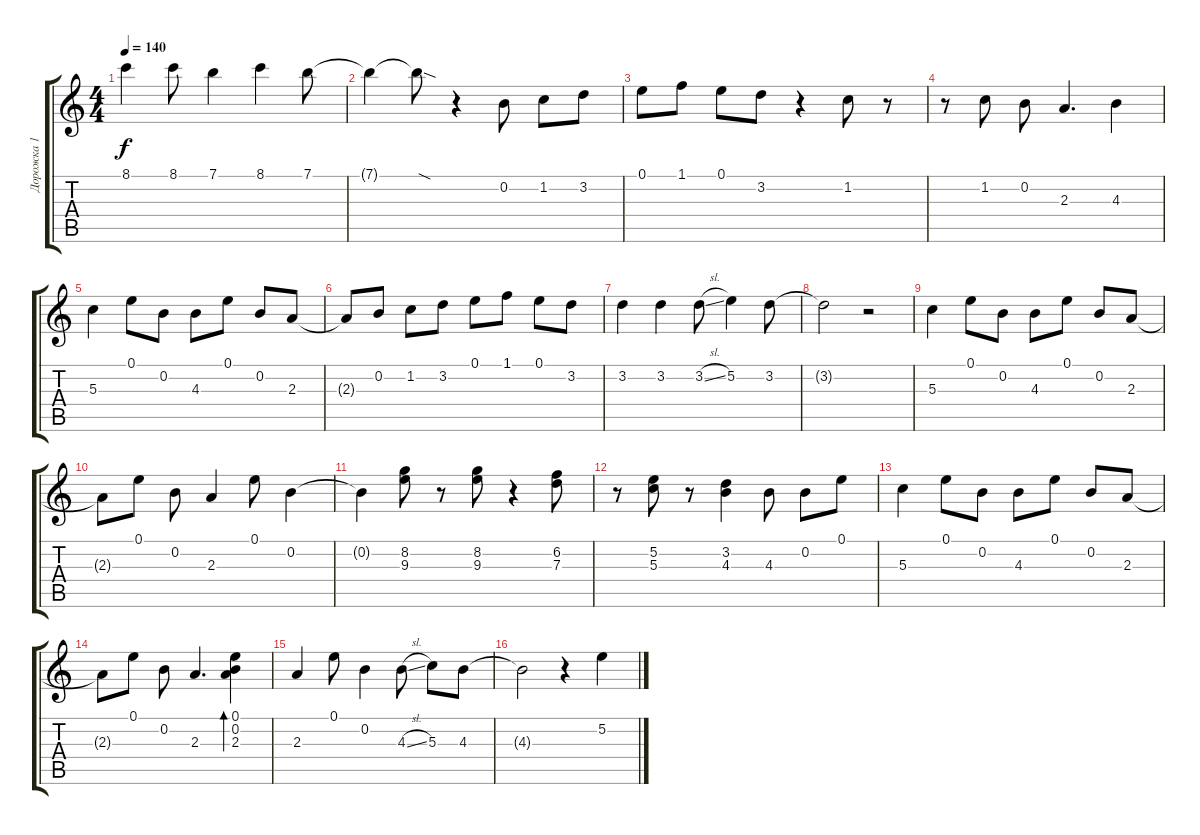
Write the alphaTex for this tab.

\track ("Дорожка 1" "Дорожка 1") {instrument acousticguitarnylon}
\staff {score tabs}
\tuning (E4 B3 G3 D3 A2 E2) {hide}
\ts (4 4)
\tempo 140
\clef g2
\ks c
8.1.4{dy f} 8.1.8 7.1.4 8.1.4 7.1.8 |
7.1{t}.4 7.1{sod t}.8 r.4 0.2.8 1.2.8 3.2.8 |
0.1.8 1.1.8 0.1.8 3.2.8 r.4 1.2.8 r.8 |
r.8 1.2.8 0.2.8 2.3.4{d} 4.3.4 |
5.3.4 0.1.8 0.2.8 4.3.8 0.1.8 0.2.8 2.3.8 |
2.3{t}.8 0.2.8 1.2.8 3.2.8 0.1.8 1.1.8 0.1.8 3.2.8 |
3.2.4 3.2.4 3.2{sl}.8 5.2.4 3.2.8 |
3.2{t}.2 r.2 |
5.3.4 0.1.8 0.2.8 4.3.8 0.1.8 0.2.8 2.3.8 |
2.3{t}.8 0.1.8 0.2.8 2.3.4 0.1.8 0.2.4 |
0.2{t}.4 (8.2 9.3).8 r.8 (8.2 9.3).8 r.4 (6.2 7.3).8 |
r.8 (5.2 5.3).8 r.8 (3.2 4.3).4 4.3.8 0.2.8 0.1.8 |
5.3.4 0.1.8 0.2.8 4.3.8 0.1.8 0.2.8 2.3.8 |
2.3{t}.8 0.1.8 0.2.8 2.3.4{d} (0.1 0.2 2.3).4{bd 240} |
2.3.4 0.1.8 0.2.4 4.3{sl}.8 5.3.8 4.3.8 |
4.3{t}.2 r.4 5.2.4
